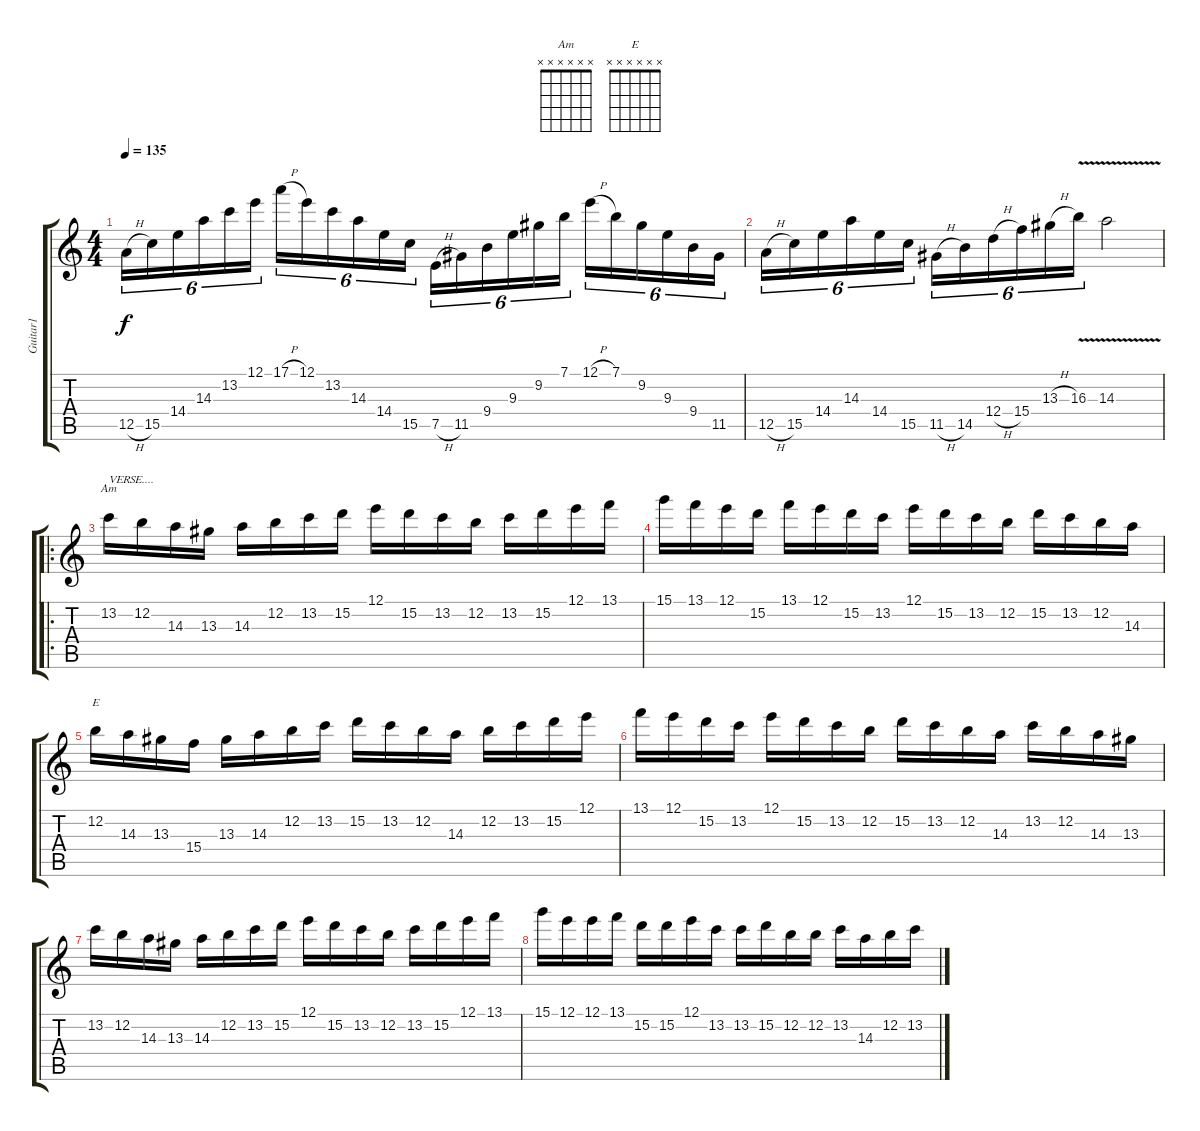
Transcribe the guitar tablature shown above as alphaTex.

\track ("Guitar1" "Guitar1") {instrument overdrivenguitar}
\staff {score tabs}
\tuning (E4 B3 G3 D3 A2 E2) {hide}
\chord ("Am" x x x x x x)
\chord ("E" x x x x x x)
\ts (4 4)
\tempo 135
\clef g2
\ks c
12.5{h}.16{tu (6 4) dy f} 15.5.16{tu (6 4)} 14.4.16{tu (6 4)} 14.3.16{tu (6 4)} 13.2.16{tu (6 4)} 12.1.16{tu (6 4)} 17.1{h}.16{tu (6 4)} 12.1.16{tu (6 4)} 13.2.16{tu (6 4)} 14.3.16{tu (6 4)} 14.4.16{tu (6 4)} 15.5.16{tu (6 4)} 7.5{h}.16{tu (6 4)} 11.5.16{tu (6 4)} 9.4.16{tu (6 4)} 9.3.16{tu (6 4)} 9.2.16{tu (6 4)} 7.1.16{tu (6 4)} 12.1{h}.16{tu (6 4)} 7.1.16{tu (6 4)} 9.2.16{tu (6 4)} 9.3.16{tu (6 4)} 9.4.16{tu (6 4)} 11.5.16{tu (6 4)} |
12.5{h}.16{tu (6 4)} 15.5.16{tu (6 4)} 14.4.16{tu (6 4)} 14.3.16{tu (6 4)} 14.4.16{tu (6 4)} 15.5.16{tu (6 4)} 11.5{h}.16{tu (6 4)} 14.5.16{tu (6 4)} 12.4{h}.16{tu (6 4)} 15.4.16{tu (6 4)} 13.3{h}.16{tu (6 4)} 16.3{v}.16{tu (6 4)} 14.3{v}.2 |
\ro
13.2.16{ch "Am" txt "VERSE...."} 12.2.16 14.3.16 13.3.16 14.3.16 12.2.16 13.2.16 15.2.16 12.1.16 15.2.16 13.2.16 12.2.16 13.2.16 15.2.16 12.1.16 13.1.16 |
15.1.16 13.1.16 12.1.16 15.2.16 13.1.16 12.1.16 15.2.16 13.2.16 12.1.16 15.2.16 13.2.16 12.2.16 15.2.16 13.2.16 12.2.16 14.3.16 |
12.2.16{ch "E"} 14.3.16 13.3.16 15.4.16 13.3.16 14.3.16 12.2.16 13.2.16 15.2.16 13.2.16 12.2.16 14.3.16 12.2.16 13.2.16 15.2.16 12.1.16 |
13.1.16 12.1.16 15.2.16 13.2.16 12.1.16 15.2.16 13.2.16 12.2.16 15.2.16 13.2.16 12.2.16 14.3.16 13.2.16 12.2.16 14.3.16 13.3.16 |
13.2.16 12.2.16 14.3.16 13.3.16 14.3.16 12.2.16 13.2.16 15.2.16 12.1.16 15.2.16 13.2.16 12.2.16 13.2.16 15.2.16 12.1.16 13.1.16 |
15.1.16 12.1.16 12.1.16 13.1.16 15.2.16 15.2.16 12.1.16 13.2.16 13.2.16 15.2.16 12.2.16 12.2.16 13.2.16 14.3.16 12.2.16 13.2.16
